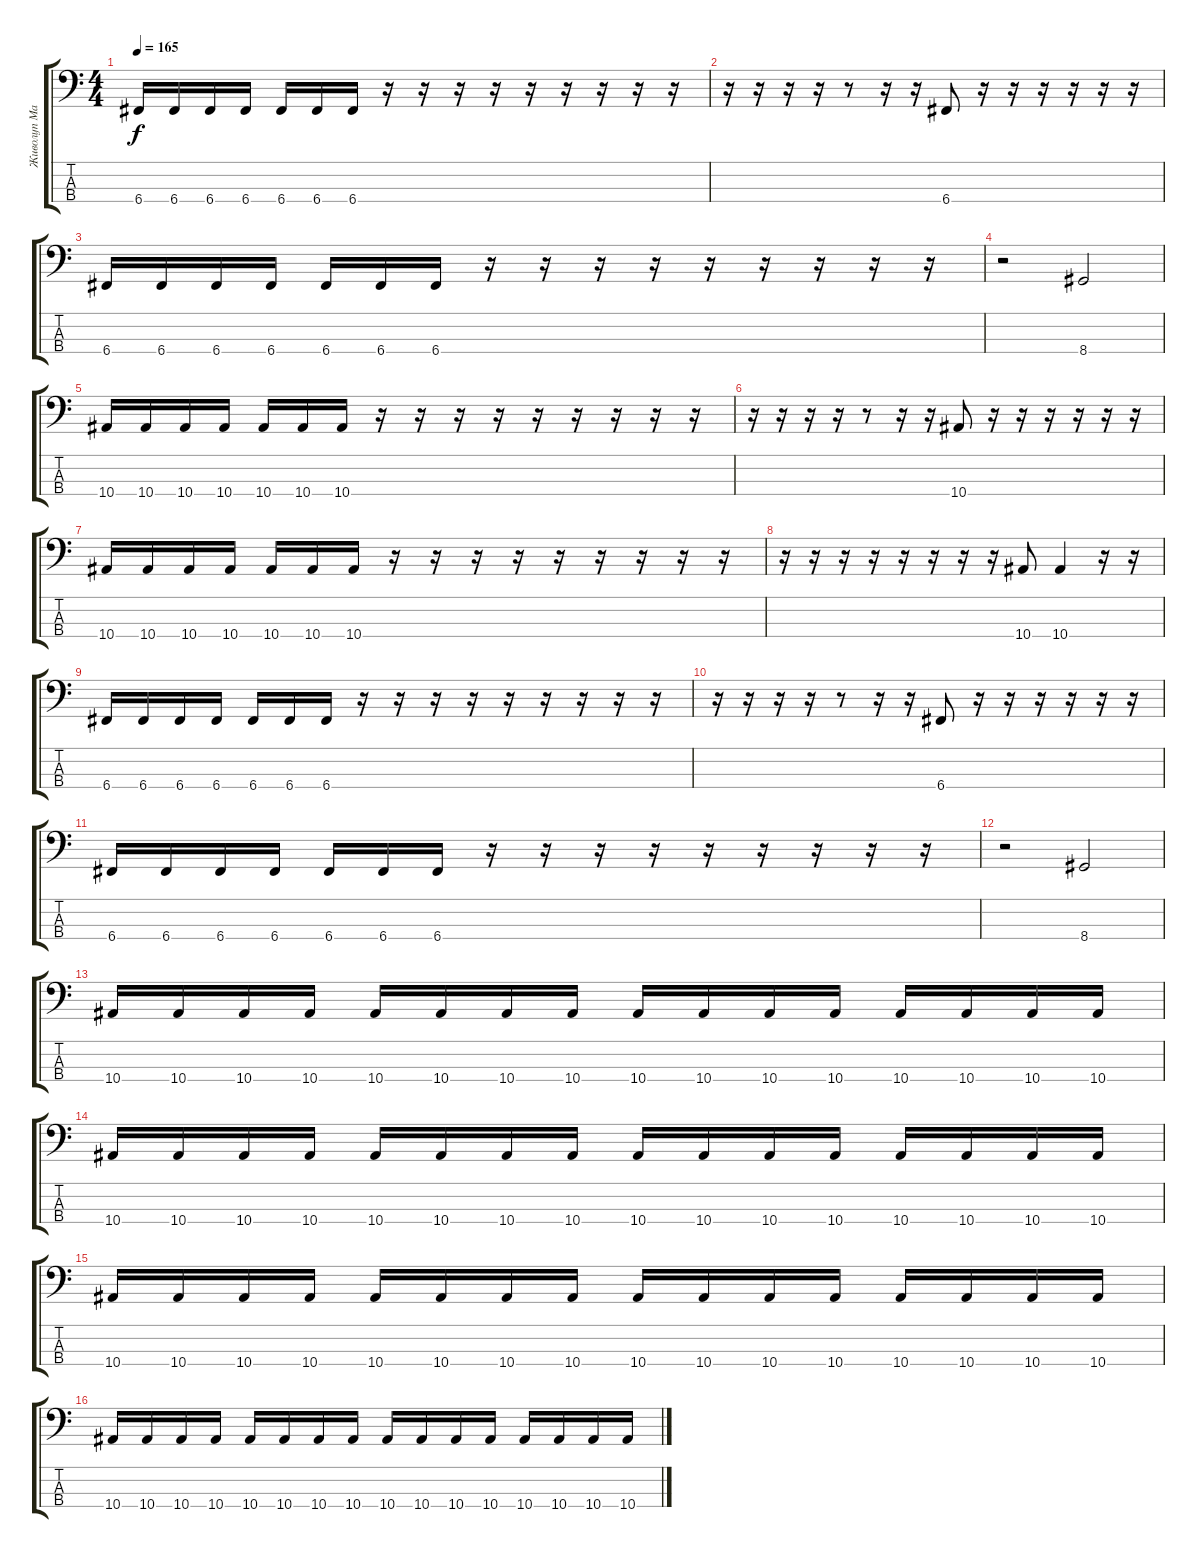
\track ("Живолуп Максим" "Живолуп Ма") {instrument electricbassfinger}
\staff {score tabs}
\tuning (F2 C2 G1 C1) {hide}
\ts (4 4)
\tempo 165
\clef f4
\ks c
6.4.16{dy f} 6.4.16 6.4.16 6.4.16 6.4.16 6.4.16 6.4.16 r.16 r.16 r.16 r.16 r.16 r.16 r.16 r.16 r.16 |
r.16 r.16 r.16 r.16 r.8 r.16 r.16 6.4.8 r.16 r.16 r.16 r.16 r.16 r.16 |
6.4.16 6.4.16 6.4.16 6.4.16 6.4.16 6.4.16 6.4.16 r.16 r.16 r.16 r.16 r.16 r.16 r.16 r.16 r.16 |
r.2 8.4.2 |
10.4.16 10.4.16 10.4.16 10.4.16 10.4.16 10.4.16 10.4.16 r.16 r.16 r.16 r.16 r.16 r.16 r.16 r.16 r.16 |
r.16 r.16 r.16 r.16 r.8 r.16 r.16 10.4.8 r.16 r.16 r.16 r.16 r.16 r.16 |
10.4.16 10.4.16 10.4.16 10.4.16 10.4.16 10.4.16 10.4.16 r.16 r.16 r.16 r.16 r.16 r.16 r.16 r.16 r.16 |
r.16 r.16 r.16 r.16 r.16 r.16 r.16 r.16 10.4.8 10.4.4 r.16 r.16 |
6.4.16 6.4.16 6.4.16 6.4.16 6.4.16 6.4.16 6.4.16 r.16 r.16 r.16 r.16 r.16 r.16 r.16 r.16 r.16 |
r.16 r.16 r.16 r.16 r.8 r.16 r.16 6.4.8 r.16 r.16 r.16 r.16 r.16 r.16 |
6.4.16 6.4.16 6.4.16 6.4.16 6.4.16 6.4.16 6.4.16 r.16 r.16 r.16 r.16 r.16 r.16 r.16 r.16 r.16 |
r.2 8.4.2 |
10.4.16 10.4.16 10.4.16 10.4.16 10.4.16 10.4.16 10.4.16 10.4.16 10.4.16 10.4.16 10.4.16 10.4.16 10.4.16 10.4.16 10.4.16 10.4.16 |
10.4.16 10.4.16 10.4.16 10.4.16 10.4.16 10.4.16 10.4.16 10.4.16 10.4.16 10.4.16 10.4.16 10.4.16 10.4.16 10.4.16 10.4.16 10.4.16 |
10.4.16 10.4.16 10.4.16 10.4.16 10.4.16 10.4.16 10.4.16 10.4.16 10.4.16 10.4.16 10.4.16 10.4.16 10.4.16 10.4.16 10.4.16 10.4.16 |
10.4.16 10.4.16 10.4.16 10.4.16 10.4.16 10.4.16 10.4.16 10.4.16 10.4.16 10.4.16 10.4.16 10.4.16 10.4.16 10.4.16 10.4.16 10.4.16
